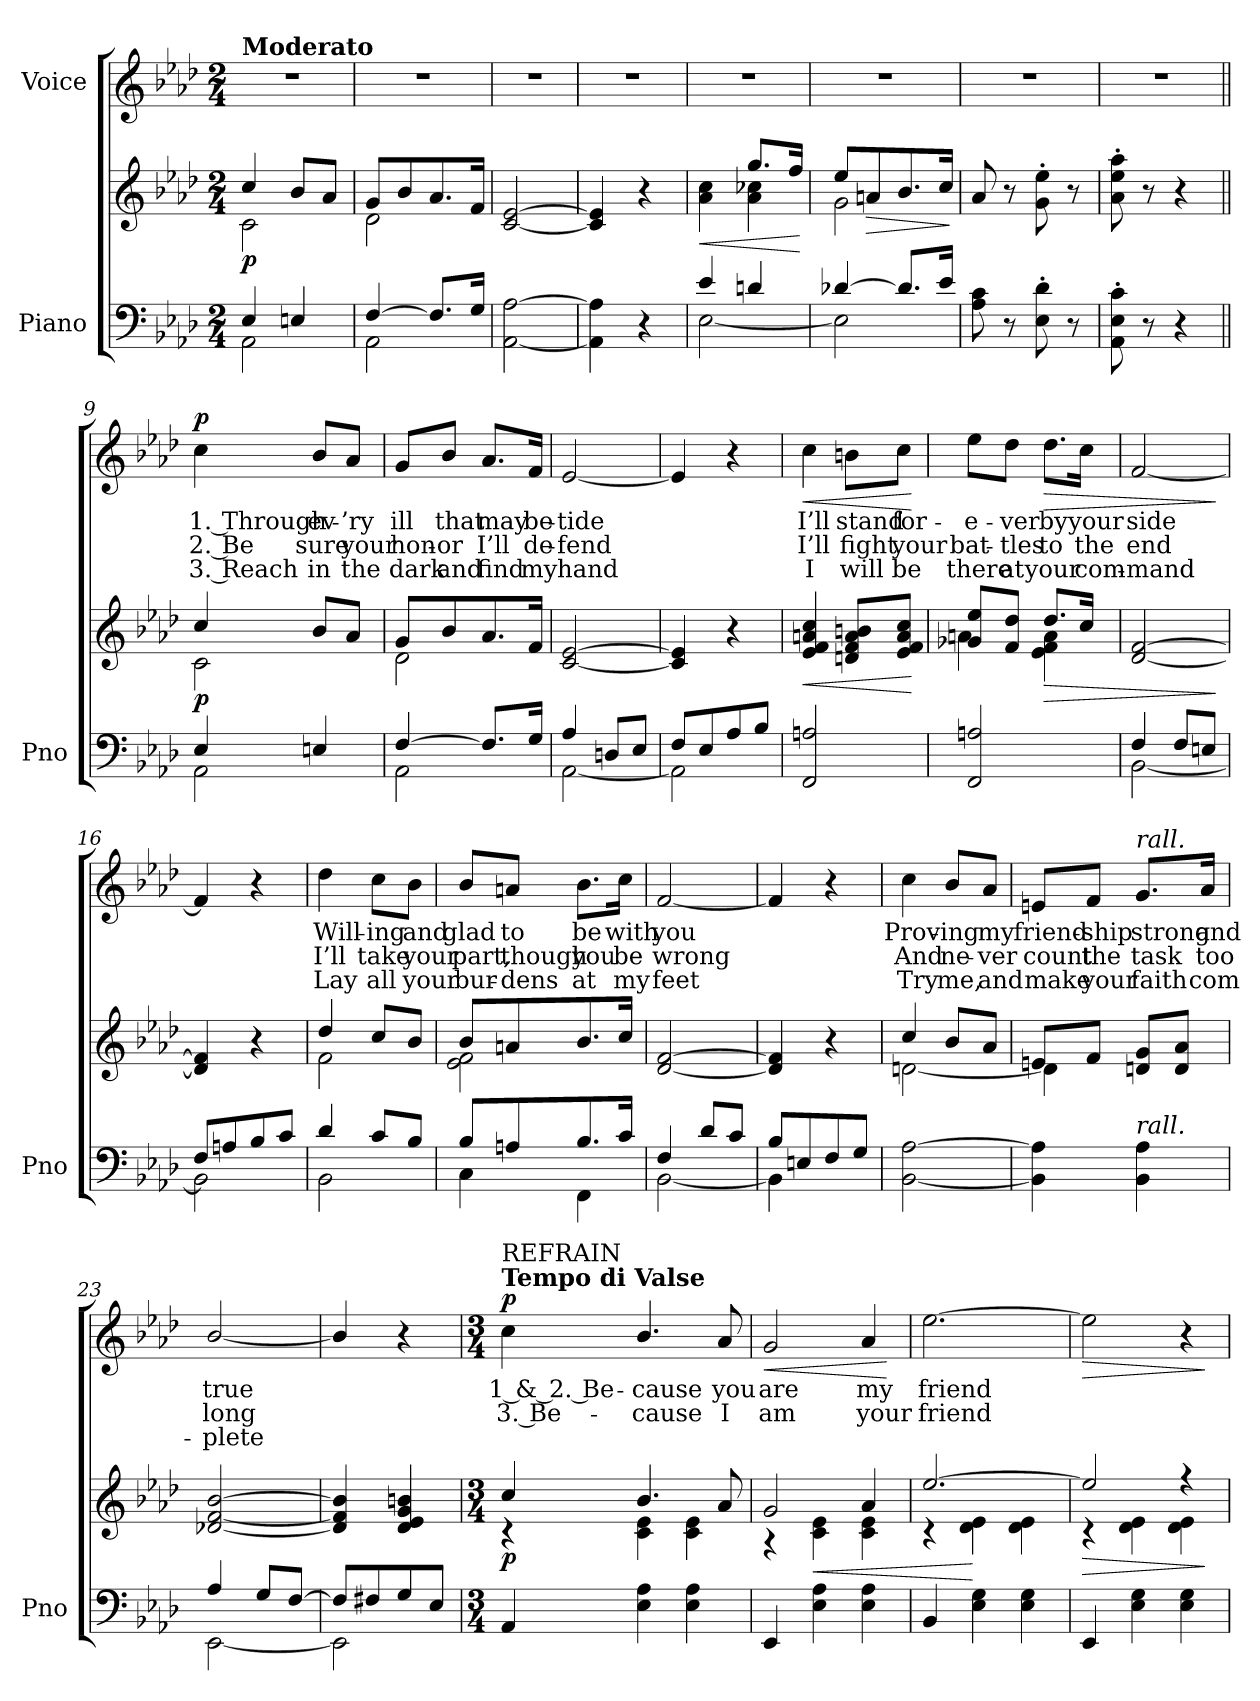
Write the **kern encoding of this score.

**kern	**kern	**dynam	**kern	**text	**text	**text	**dynam
*part2	*part2	*part2	*part1	*part1	*part1	*part1	*part1
*staff3	*staff2	*staff2/3	*staff1	*staff1	*staff1	*staff1	*staff1
*I"Piano	*	*	*I"Voice	*	*	*	*
*I'Pno	*	*	*	*	*	*	*
*clefF4	*clefG2	*	*clefG2	*	*	*	*
*k[b-e-a-d-]	*k[b-e-a-d-]	*	*k[b-e-a-d-]	*	*	*	*
*M2/4	*M2/4	*	*M2/4	*	*	*	*
=1	=1	=1	=1	=1	=1	=1	=1
*^	*^	*	*	*	*	*	*
!	!	!	!	!	!LO:TX:a:B:t=Moderato	!	!	!	!
!	!	!	!	!LO:DY:b	!	!	!	!	!
4E-/	2AA-\	4cc/	2c\	p	2r	.	.	.	.
4En/	.	8b-/L	.	.	.	.	.	.	.
.	.	8a-/J	.	.	.	.	.	.	.
=2	=2	=2	=2	=2	=2	=2	=2	=2	=2
[4F/	2AA-\	8g/L	2d-\	.	2r	.	.	.	.
.	.	8b-/	.	.	.	.	.	.	.
8.F/L]	.	8.a-/	.	.	.	.	.	.	.
16G/Jk	.	16f/Jk	.	.	.	.	.	.	.
*v	*v	*	*	*	*	*	*	*	*
*	*v	*v	*	*	*	*	*	*
=3	=3	=3	=3	=3	=3	=3	=3
[2AA-\ [2A-\	[2c/ [2e-/	.	2r	.	.	.	.
=4	=4	=4	=4	=4	=4	=4	=4
4AA-\] 4A-\]	4c/] 4e-/]	.	2r	.	.	.	.
4r	4r	.	.	.	.	.	.
=5	=5	=5	=5	=5	=5	=5	=5
*^	*	*	*	*	*	*	*
!	!	!	!LO:HP:b	!	!	!	!	!
*	*	*^	*	*	*	*	*	*
4e-/	[2E-\	4a-\ 4cc\	4ryy	<	2r	.	.	.	.
4dn/	.	8.gg/L	4a-\ 4cc-X\	.	.	.	.	.	.
.	.	16ff/Jk	.	.	.	.	.	.	.
*v	*v	*	*	*	*	*	*	*	*
*	*v	*v	*	*	*	*	*	*
.	.	[	.	.	.	.	.
=6	=6	=6	=6	=6	=6	=6	=6
*^	*^	*	*	*	*	*	*
[4d-X/	2E-\]	8ee-/L	2g\	.	2r	.	.	.	.
!	!	!	!	!LO:HP:b	!	!	!	!	!
.	.	8an/	.	>	.	.	.	.	.
8.d-/L]	.	8.b-/	.	.	.	.	.	.	.
16e-/Jk	.	16cc/Jk	.	.	.	.	.	.	.
*v	*v	*	*	*	*	*	*	*	*
*	*v	*v	*	*	*	*	*	*
.	.	]	.	.	.	.	.
=7	=7	=7	=7	=7	=7	=7	=7
8A-\ 8c\	8a-/	.	2r	.	.	.	.
8r	8r	.	.	.	.	.	.
8E-\' 8d-\'	8g\' 8ee-\'	.	.	.	.	.	.
8r	8r	.	.	.	.	.	.
=8	=8	=8	=8	=8	=8	=8	=8
8AA-\' 8E-\' 8c\'	8a-\' 8ee-\' 8aa-\'	.	2r	.	.	.	.
8r	8r	.	.	.	.	.	.
4r	4r	.	.	.	.	.	.
=9||	=9||	=9||	=9||	=9||	=9||	=9||	=9||
*^	*^	*	*	*	*	*	*
!	!	!	!	!LO:DY:b	!	!	!	!	!LO:DY:a
4E-/	2AA-\	4cc/	2c\	p	4cc\	1. Through	2. Be	3. Reach	p
4En/	.	8b-/L	.	.	8b-/L	ev-	sure	in	.
.	.	8a-/J	.	.	8a-/J	-’ry	your	the	.
=10	=10	=10	=10	=10	=10	=10	=10	=10	=10
[4F/	2AA-\	8g/L	2d-\	.	8g/L	ill	hon-	dark	.
.	.	8b-/	.	.	8b-/J	that	-or	and	.
8.F/L]	.	8.a-/	.	.	8.a-/L	may	I’ll	find	.
16G/Jk	.	16f/Jk	.	.	16f/Jk	be-	de-	my	.
*	*	*v	*v	*	*	*	*	*	*
=11	=11	=11	=11	=11	=11	=11	=11	=11
4A-/	[2AA-\	[2c/ [2e-/	.	[2e-/	-tide	-fend	hand	.
8Dn/L	.	.	.	.	.	.	.	.
8E-/J	.	.	.	.	.	.	.	.
=12	=12	=12	=12	=12	=12	=12	=12	=12
8F/L	2AA-\]	4c/] 4e-/]	.	4e-/]	.	.	.	.
8E-/	.	.	.	.	.	.	.	.
8A-/	.	4r	.	4r	.	.	.	.
8B-/J	.	.	.	.	.	.	.	.
*v	*v	*	*	*	*	*	*	*
=13	=13	=13	=13	=13	=13	=13	=13
!	!	!LO:HP:b	!	!	!	!	!LO:HP:b
2FF/ 2An/	4e-/ 4f/ 4an/ 4cc/	<	4cc\	I’ll	I’ll	I	<
.	8dn/ 8f/ 8a/ 8bn/L	.	8bn\L	stand	fight	will	.
.	8e-/ 8f/ 8a/ 8cc/J	.	8cc\J	for-	your	be	.
.	.	[	.	.	.	.	[
=14	=14	=14	=14	=14	=14	=14	=14
*	*^	*	*	*	*	*	*
2FF/ 2An/	8g-X/ 8ee-/L	4an\	.	8ee-\L	-e-	bat-	there	.
.	8f/ 8dd-/J	.	.	8dd-\J	-ver	-tles	at	.
!	!	!	!LO:HP:b	!	!	!	!	!LO:HP:b
.	8.dd-/L	4e-\ 4f\ 4a\	>	8.dd-\L	by	to	your	>
.	16cc/Jk	.	.	16cc\Jk	your	the	com-	.
*	*v	*v	*	*	*	*	*	*
=15	=15	=15	=15	=15	=15	=15	=15
*^	*	*	*	*	*	*	*
4F/	[2BB-\	[2d-/ [2f/	.	[2f/	side	end	-mand	.
8F/L	.	.	.	.	.	.	.	.
8En/J	.	.	.	.	.	.	.	.
*v	*v	*	*	*	*	*	*	*
.	.	]	.	.	.	.	]
=16	=16	=16	=16	=16	=16	=16	=16
*^	*	*	*	*	*	*	*
8F/L	2BB-\]	4d-/] 4f/]	.	4f/]	.	.	.	.
8An/	.	.	.	.	.	.	.	.
8B-/	.	4r	.	4r	.	.	.	.
8c/J	.	.	.	.	.	.	.	.
=17	=17	=17	=17	=17	=17	=17	=17	=17
*	*	*^	*	*	*	*	*	*
4d-/	2BB-\	4dd-/	2f\	.	4dd-\	Will-	I’ll	Lay	.
8c/L	.	8cc/L	.	.	8cc\L	-ing	take	all	.
8B-/J	.	8b-/J	.	.	8b-\J	and	your	your	.
=18	=18	=18	=18	=18	=18	=18	=18	=18	=18
8B-/L	4C\	8b-/L	2e-\ 2f\	.	8b-/L	glad	part,	bur-	.
8An/	.	8an/	.	.	8an/J	to	though	-dens	.
8.B-/	4FF\	8.b-/	.	.	8.b-\L	be	you	at	.
16c/Jk	.	16cc/Jk	.	.	16cc\Jk	with	be	my	.
*	*	*v	*v	*	*	*	*	*	*
=19	=19	=19	=19	=19	=19	=19	=19	=19
4F/	[2BB-\	[2d-/ [2f/	.	[2f/	you	wrong	feet	.
8d-/L	.	.	.	.	.	.	.	.
8c/J	.	.	.	.	.	.	.	.
=20	=20	=20	=20	=20	=20	=20	=20	=20
8B-/L	4BB-\]	4d-/] 4f/]	.	4f/]	.	.	.	.
8En/	.	.	.	.	.	.	.	.
8F/	4ryy	4r	.	4r	.	.	.	.
8G/J	.	.	.	.	.	.	.	.
*v	*v	*	*	*	*	*	*	*
=21	=21	=21	=21	=21	=21	=21	=21
*	*^	*	*	*	*	*	*
[2BB-\ [2A-\	4cc/	[2dn\	.	4cc\	Prov-	And	Try	.
.	8b-/L	.	.	8b-/L	-ing	ne-	me,	.
.	8a-/J	.	.	8a-/J	my	-ver	and	.
=22	=22	=22	=22	=22	=22	=22	=22	=22
4BB-\] 4A-\]	8en/L	4d\]	.	8en/L	friend-	count	make	.
.	8f/J	.	.	8f/J	-ship	the	your	.
!	!	!	!	!LO:TX:i:t=rall.	!	!	!	!
!LO:TX:i:t=rall.	!	!	!	!	!	!	!	!
4BB-\ 4A-\	8dn/ 8g/L	4ryy	.	8.g/L	strong	task	faith	.
.	8d/ 8a-/J	.	.	.	.	.	.	.
.	.	.	.	16a-/Jk	and	too	com-	.
*	*v	*v	*	*	*	*	*	*
=23	=23	=23	=23	=23	=23	=23	=23
*^	*	*	*	*	*	*	*
4A-/	[2EE-\	[2d-X/ [2f/ [2b-/	.	[2b-/	true	long	-plete	.
8G/L	.	.	.	.	.	.	.	.
[8F/J	.	.	.	.	.	.	.	.
=24	=24	=24	=24	=24	=24	=24	=24	=24
8F/L]	2EE-\]	4d-/] 4f/] 4b-/]	.	4b-/]	.	.	.	.
8F#X/	.	.	.	.	.	.	.	.
8G/	.	4d-/ 4e-/ 4g/ 4bn/	.	4r	.	.	.	.
8E-/J	.	.	.	.	.	.	.	.
*v	*v	*	*	*	*	*	*	*
=25	=25	=25	=25	=25	=25	=25	=25
*M3/4	*M3/4	*	*M3/4	*	*	*	*
*	*^	*	*	*	*	*	*
!	!	!	!	!LO:TX:a:B:t=Tempo di Valse	!	!	!	!
!	!	!	!	!LO:TX:a:t=REFRAIN	!	!	!	!
!	!	!	!LO:DY:b	!	!	!	!	!LO:DY:a
4AA-/	4cc/	4r	p	4cc\	1 & 2. Be-	3. Be-	.	p
4E-\ 4A-\	4.b-/	4c\ 4e-\	.	4.b-/	-cause	-cause	.	.
4E-\ 4A-\	.	4c\ 4e-\	.	.	.	.	.	.
.	8a-/	.	.	8a-/	you	I	.	.
=26	=26	=26	=26	=26	=26	=26	=26	=26
!	!	!	!	!	!	!	!	!LO:HP:b
4EE-/	2g/	4r	.	2g/	are	am	.	<
!	!	!	!LO:HP:b	!	!	!	!	!
4E-\ 4A-\	.	4c\ 4e-\	<	.	.	.	.	.
4E-\ 4A-\	4a-/	4c\ 4e-\	.	4a-/	my	your	.	.
*	*v	*v	*	*	*	*	*	*
.	.	.	.	.	.	.	[
=27	=27	=27	=27	=27	=27	=27	=27
*	*^	*	*	*	*	*	*
4BB-/	[2.ee-/	4r	.	[2.ee-\	friend	friend	.	.
4E-\ 4G\	.	4d-\ 4e-\	[	.	.	.	.	.
4E-\ 4G\	.	4d-\ 4e-\	.	.	.	.	.	.
=28	=28	=28	=28	=28	=28	=28	=28	=28
!	!	!	!LO:HP:b	!	!	!	!	!LO:HP:b
4EE-/	2ee-/]	4r	>	2ee-\]	.	.	.	>
4E-\ 4G\	.	4d-\ 4e-\	.	.	.	.	.	.
4E-\ 4G\	4r	4d-\ 4e-\	.	4r	.	.	.	.
*	*v	*v	*	*	*	*	*	*
.	.	]	.	.	.	.	]
=	=	=	=	=	=	=	=
*-	*-	*-	*-	*-	*-	*-	*-
